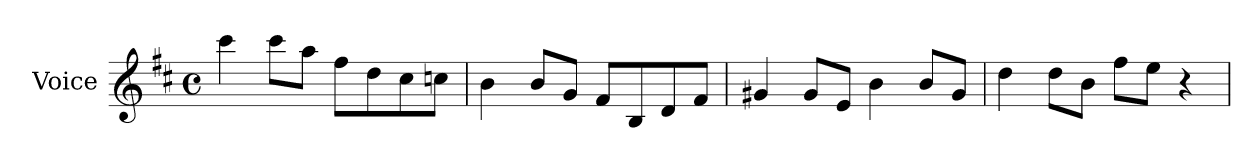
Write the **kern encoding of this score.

**kern
*part1
*staff1
*I"Voice
*I'Voice
*clefG2
*k[f#c#]
*M4/4
*met(c)
=1
4ccc#\
8ccc#\L
8aa\J
8ff#\L
8dd\
8cc#\
8ccn\J
=2
4b\
8b/L
8g/J
8f#/L
8B/
8d/
8f#/J
=3
4g#X/
8g#/L
8e/J
4b\
8b/L
8g#/J
=4
4dd\
8dd\L
8b\J
8ff#\L
8ee\J
4r
=
*-
